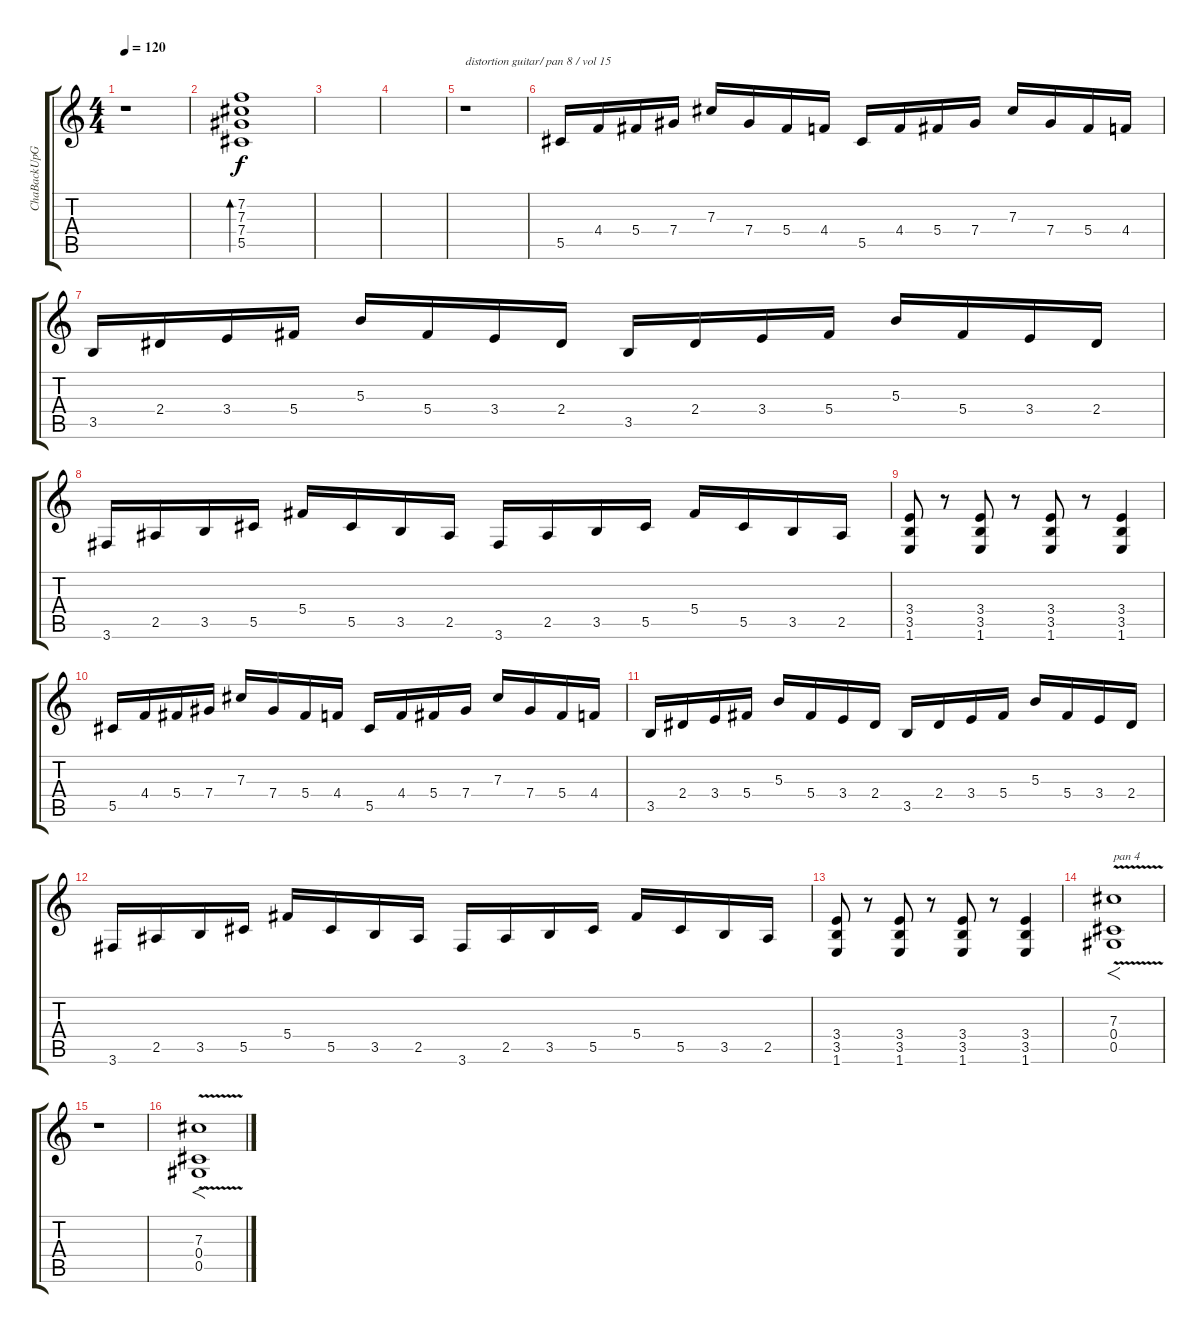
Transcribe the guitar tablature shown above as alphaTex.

\track ("ChaBackUpGuitar" "ChaBackUpG") {instrument acousticguitarsteel}
\staff {score tabs}
\tuning (Eb4 Bb3 Gb3 Db3 Ab2 Eb2) {hide}
\ts (4 4)
\tempo 120
\clef g2
\ks c
r.1{dy f} |
(7.2 7.3 7.4 5.5).1{bd 120} |
|
|
r.1{txt "distortion guitar/ pan 8 / vol 15" volume 15 balance 16 instrument distortionguitar} |
5.5.16 4.4.16 5.4.16 7.4.16 7.3.16 7.4.16 5.4.16 4.4.16 5.5.16 4.4.16 5.4.16 7.4.16 7.3.16 7.4.16 5.4.16 4.4.16 |
3.5.16 2.4.16 3.4.16 5.4.16 5.3.16 5.4.16 3.4.16 2.4.16 3.5.16 2.4.16 3.4.16 5.4.16 5.3.16 5.4.16 3.4.16 2.4.16 |
3.6.16 2.5.16 3.5.16 5.5.16 5.4.16 5.5.16 3.5.16 2.5.16 3.6.16 2.5.16 3.5.16 5.5.16 5.4.16 5.5.16 3.5.16 2.5.16 |
(3.4 3.5 1.6).8 r.8 (3.4 3.5 1.6).8 r.8 (3.4 3.5 1.6).8 r.8 (3.4 3.5 1.6).4 |
5.5.16 4.4.16 5.4.16 7.4.16 7.3.16 7.4.16 5.4.16 4.4.16 5.5.16 4.4.16 5.4.16 7.4.16 7.3.16 7.4.16 5.4.16 4.4.16 |
3.5.16 2.4.16 3.4.16 5.4.16 5.3.16 5.4.16 3.4.16 2.4.16 3.5.16 2.4.16 3.4.16 5.4.16 5.3.16 5.4.16 3.4.16 2.4.16 |
3.6.16 2.5.16 3.5.16 5.5.16 5.4.16 5.5.16 3.5.16 2.5.16 3.6.16 2.5.16 3.5.16 5.5.16 5.4.16 5.5.16 3.5.16 2.5.16 |
(3.4 3.5 1.6).8 r.8 (3.4 3.5 1.6).8 r.8 (3.4 3.5 1.6).8 r.8 (3.4 3.5 1.6).4 |
(7.3{v} 0.4 0.5).1{f txt "pan 4 " balance 12 instrument distortionguitar} |
r.1 |
(7.3{v} 0.4 0.5).1{f balance 4}
